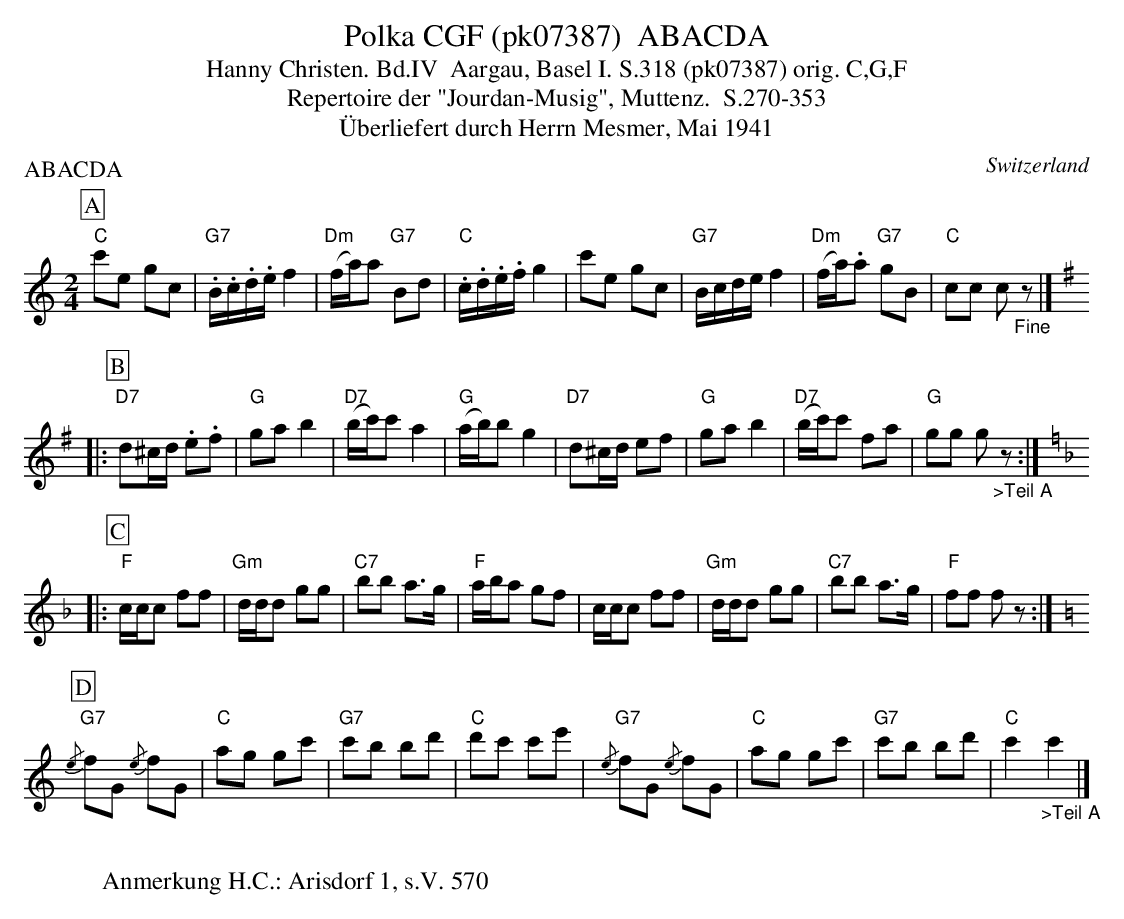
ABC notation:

X:1
T:Polka CGF (pk07387)  ABACDA
T:Hanny Christen. Bd.IV  Aargau, Basel I. S.318 (pk07387) orig. C,G,F
T: Repertoire der "Jourdan-Musig", Muttenz.  S.270-353
T:Überliefert durch Herrn Mesmer, Mai 1941
P:ABACDA
M:2/4
L:1/8
O:Switzerland
K:C major
[P:A] "C"c'e gc |  "G7".B/.c/.d/.e/f2 | ("Dm"f/a/)a "G7"Bd | "C".c/.d/.e/.f/g2 | c'e gc |  "G7"B/c/d/e/f2 | ("Dm"f/a/).a "G7"gB | "C"cc c"_Fine"z |] [P:B] [K:G]
|: "D7"d^c/d/ .e.f | "G"gab2 | ("D7"b/c'/)c'a2 | ("G"a/b/)bg2 | "D7"d^c/d/ ef | "G"gab2 | ("D7"b/c'/)c' fa | "G"gg g "_>Teil A"z :| [P:C] [K:F]
|: "F"c/c/c ff | "Gm"d/d/d gg  | "C7"bb a>g | "F"a/b/a gf | c/c/c ff | "Gm"d/d/d gg  | "C7"bb a>g | "F"ff fz :|  [P:D] [K:C]
"G7"{/e}fG {/e}fG | "C"ag gc' | "G7"c'b bd' | "C"d'c' c'e' | "G7"{/e}fG {/e}fG | "C"ag gc' | "G7"c'b bd' | "C"c'2"_>Teil A"c'2 |]
W:
W:Anmerkung H.C.: Arisdorf 1, s.V. 570
